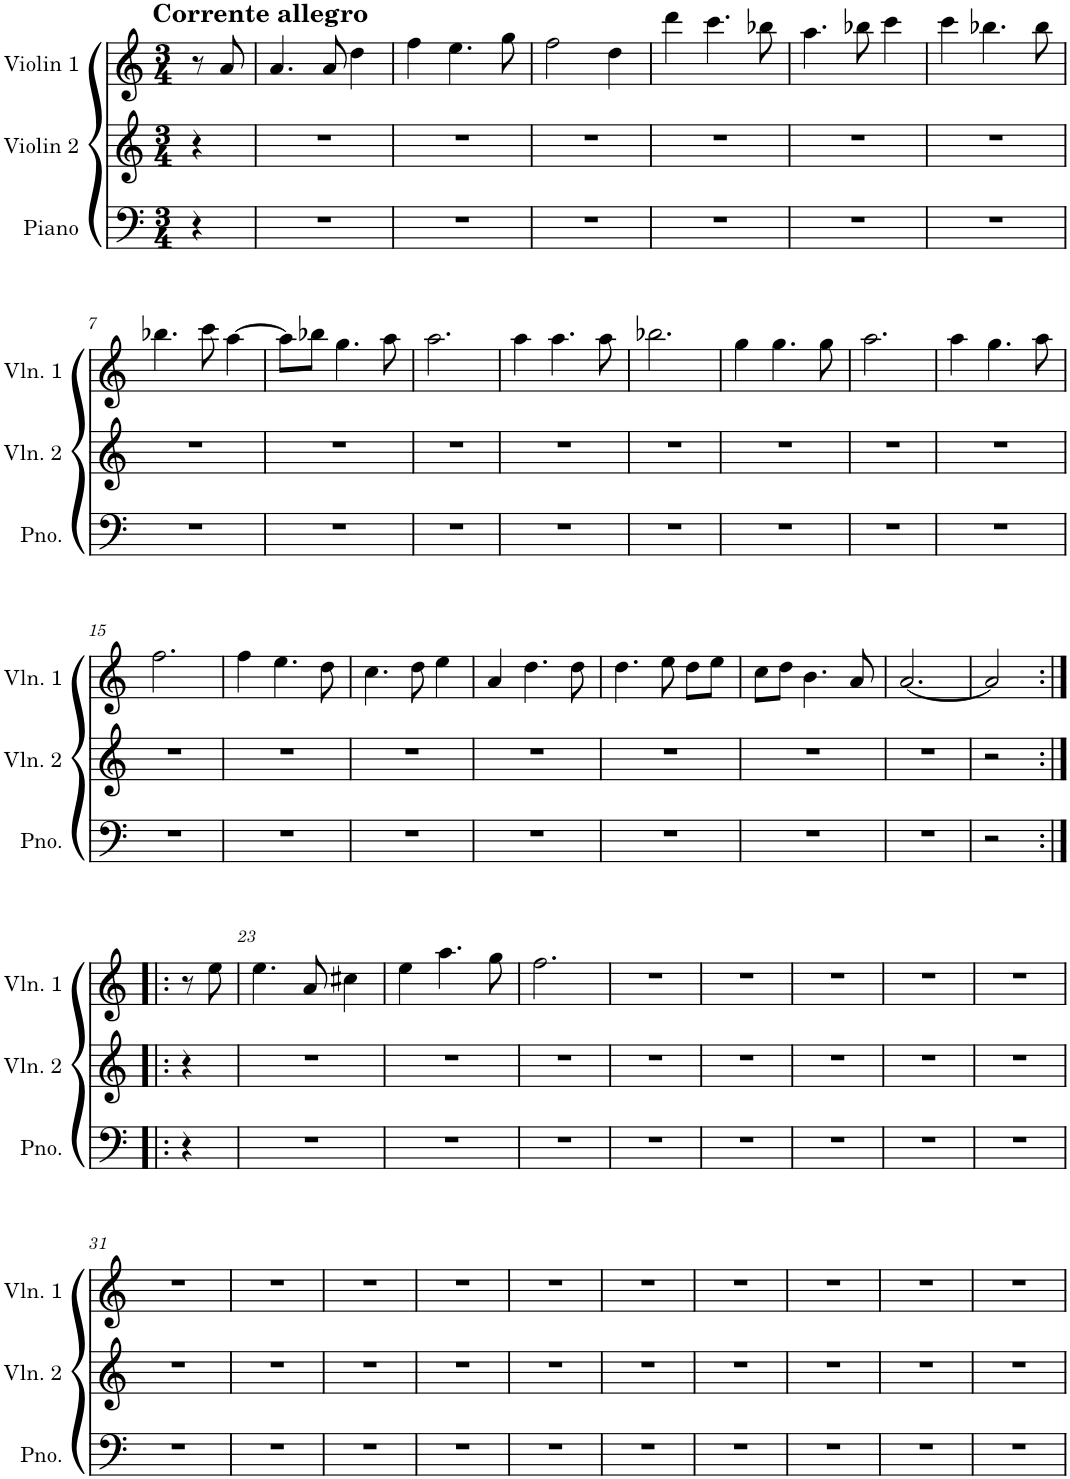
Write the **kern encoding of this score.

**kern	**kern	**kern
*part3	*part2	*part1
*staff3	*staff2	*staff1
*I"Piano	*I"Violin 2	*I"Violin 1
*I'Pno.	*I'Vln. 2	*I'Vln. 1
*clefF4	*clefG2	*clefG2
*k[]	*k[]	*k[]
*M3/4	*M3/4	*M3/4
=	=	=
!	!	!LO:TX:a:B:t=Corrente allegro
4r	4r	8r
.	.	8a/
=1	=1	=1
2.r	2.r	4.a/
.	.	8a/
.	.	4dd\
=2	=2	=2
2.r	2.r	4ff\
.	.	4.ee\
.	.	8gg\
=3	=3	=3
2.r	2.r	2ff\
.	.	4dd\
=4	=4	=4
2.r	2.r	4ddd\
.	.	4.ccc\
.	.	8bb-X\
=5	=5	=5
2.r	2.r	4.aa\
.	.	8bb-X\
.	.	4ccc\
=6	=6	=6
2.r	2.r	4ccc\
.	.	4.bb-X\
.	.	8bb-\
!!LO:LB:g=z
=7	=7	=7
2.r	2.r	4.bb-X\
.	.	8ccc\
.	.	[4aa\
=8	=8	=8
2.r	2.r	8aa\L]
.	.	8bb-X\J
.	.	4.gg\
.	.	8aa\
=9	=9	=9
2.r	2.r	2.aa\
=10	=10	=10
2.r	2.r	4aa\
.	.	4.aa\
.	.	8aa\
=11	=11	=11
2.r	2.r	2.bb-X\
=12	=12	=12
2.r	2.r	4gg\
.	.	4.gg\
.	.	8gg\
=13	=13	=13
2.r	2.r	2.aa\
=14	=14	=14
2.r	2.r	4aa\
.	.	4.gg\
.	.	8aa\
!!LO:LB:g=z
=15	=15	=15
2.r	2.r	2.ff\
=16	=16	=16
2.r	2.r	4ff\
.	.	4.ee\
.	.	8dd\
=17	=17	=17
2.r	2.r	4.cc\
.	.	8dd\
.	.	4ee\
=18	=18	=18
2.r	2.r	4a/
.	.	4.dd\
.	.	8dd\
=19	=19	=19
2.r	2.r	4.dd\
.	.	8ee\
.	.	8dd\L
.	.	8ee\J
=20	=20	=20
2.r	2.r	8cc\L
.	.	8dd\J
.	.	4.b\
.	.	8a/
=21	=21	=21
2.r	2.r	[2.a/
=22	=22	=22
2r	2r	2a/]
!!LO:LB:g=z
=22X1:|!|:	=22X1:|!|:	=22X1:|!|:
4r	4r	8r
.	.	8ee\
=23	=23	=23
2.r	2.r	4.ee\
.	.	8a/
.	.	4cc#X\
=24	=24	=24
2.r	2.r	4ee\
.	.	4.aa\
.	.	8gg\
=25	=25	=25
2.r	2.r	2.ff\
=26	=26	=26
2.r	2.r	2.r
=27	=27	=27
2.r	2.r	2.r
=28	=28	=28
2.r	2.r	2.r
=29	=29	=29
2.r	2.r	2.r
=30	=30	=30
2.r	2.r	2.r
!!LO:LB:g=z
=31	=31	=31
2.r	2.r	2.r
=32	=32	=32
2.r	2.r	2.r
=33	=33	=33
2.r	2.r	2.r
=34	=34	=34
2.r	2.r	2.r
=35	=35	=35
2.r	2.r	2.r
=36	=36	=36
2.r	2.r	2.r
=37	=37	=37
2.r	2.r	2.r
=38	=38	=38
2.r	2.r	2.r
=39	=39	=39
2.r	2.r	2.r
=40	=40	=40
2.r	2.r	2.r
=	=	=
*-	*-	*-
